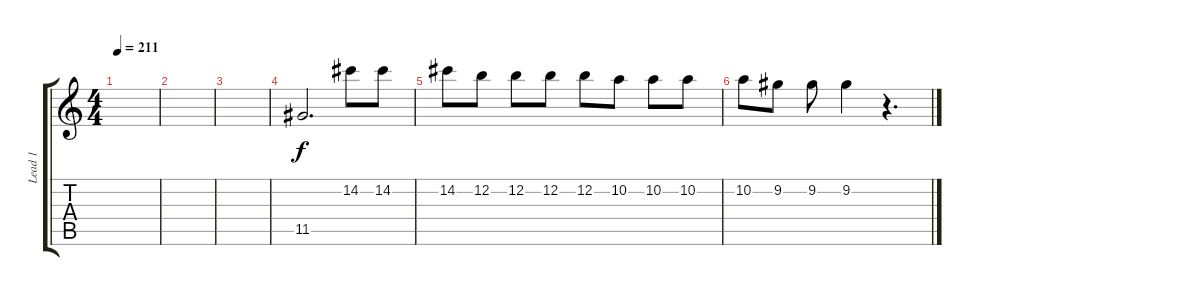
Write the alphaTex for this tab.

\track ("Lead 1" "Lead 1") {instrument distortionguitar}
\staff {score tabs}
\tuning (E4 B3 G3 D3 A2 E2) {hide}
\ts (4 4)
\tempo 211
\clef g2
\ks c
|
|
|
11.5.2{d} 14.2.8 14.2.8 |
14.2.8 12.2.8 12.2.8 12.2.8 12.2.8 10.2.8 10.2.8 10.2.8 |
10.2.8 9.2.8 9.2.8 9.2.4 r.4{d}
